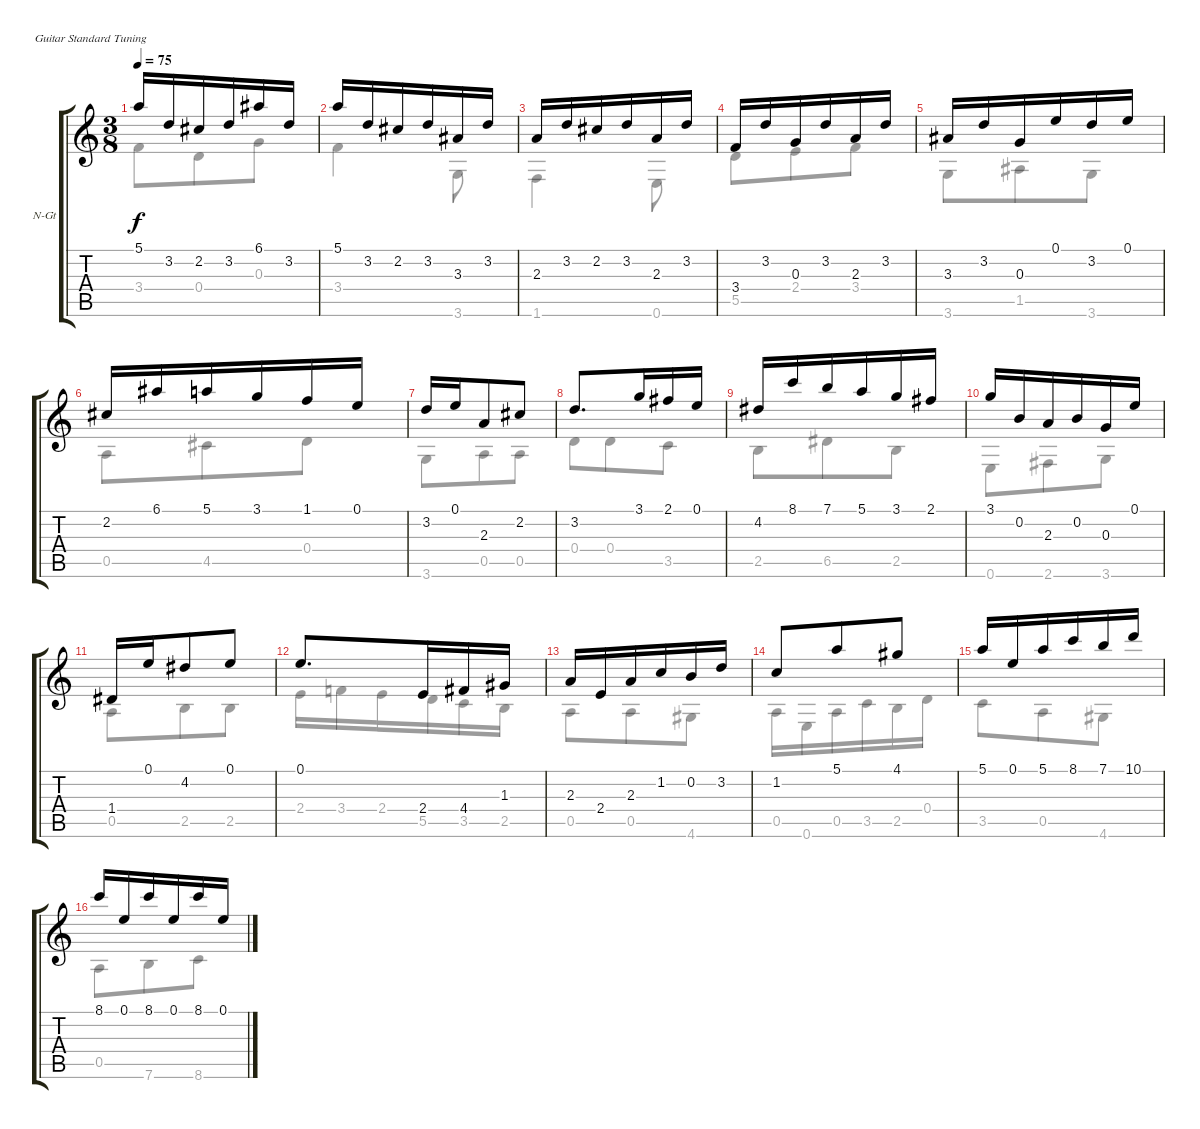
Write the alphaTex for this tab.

\bracketExtendMode groupsimilarinstruments
\firstSystemTrackNameOrientation horizontal
\otherSystemsTrackNameOrientation horizontal
\track ("Allegro" "N-Gt") {instrument acousticguitarnylon}
\staff {score tabs}
\tuning (E4 B3 G3 D3 A2 E2)
\voice
\ts (3 8)
\tempo 75
\clef g2
\ks c
5.1.16{dy f} 3.2.16 2.2.16 3.2.16 6.1.16 3.2.16 |
5.1.16 3.2.16 2.2.16 3.2.16 3.3.16 3.2.16 |
2.3.16 3.2.16 2.2.16 3.2.16 2.3.16 3.2.16 |
3.4.16 3.2.16 0.3.16 3.2.16 2.3.16 3.2.16 |
3.3.16 3.2.16 0.3.16 0.1.16 3.2.16 0.1.16 |
2.2.16 6.1.16 5.1.16 3.1.16 1.1.16 0.1.16 |
3.2.16 0.1.16 2.3.8 2.2.8 |
3.2.8{d} 3.1.16 2.1.16 0.1.16 |
4.2.16 8.1.16 7.1.16 5.1.16 3.1.16 2.1.16 |
3.1.16 0.2.16 2.3.16 0.2.16 0.3.16 0.1.16 |
1.4.16 0.1.16 4.2.8 0.1.8 |
0.1.8{d} 2.4.16 4.4.16 1.3.16 |
2.3.16 2.4.16 2.3.16 1.2.16 0.2.16 3.2.16 |
1.2.8 5.1.8 4.1.8 |
5.1.16 0.1.16 5.1.16 8.1.16 7.1.16 10.1.16 |
8.1.16 0.1.16 8.1.16 0.1.16 8.1.16 0.1.16
\voice
\clef g2
\ottava regular
\simile none
\ks c
3.4.8{dy f} 0.4.8 0.3.8 |
3.4.4 3.6.8 |
1.6.4 0.6.8 |
5.5.8 2.4.8 3.4.8 |
3.6.8 1.5.8 3.6.8 |
0.5.8 4.5.8 0.4.8 |
3.6.8 0.5.8 0.5.8 |
0.4.8 0.4.8 3.5.8 |
2.5.8 6.5.8 2.5.8 |
0.6.8 2.6.8 3.6.8 |
0.5.8 2.5.8 2.5.8 |
2.4.16 3.4.16 2.4.16 5.5.16 3.5.16 2.5.16 |
0.5.8 0.5.8 4.6.8 |
0.5.16 0.6.16 0.5.16 3.5.16 2.5.16 0.4.16 |
3.5.8 0.5.8 4.6.8 |
0.5.8 7.6.8 8.6.8
